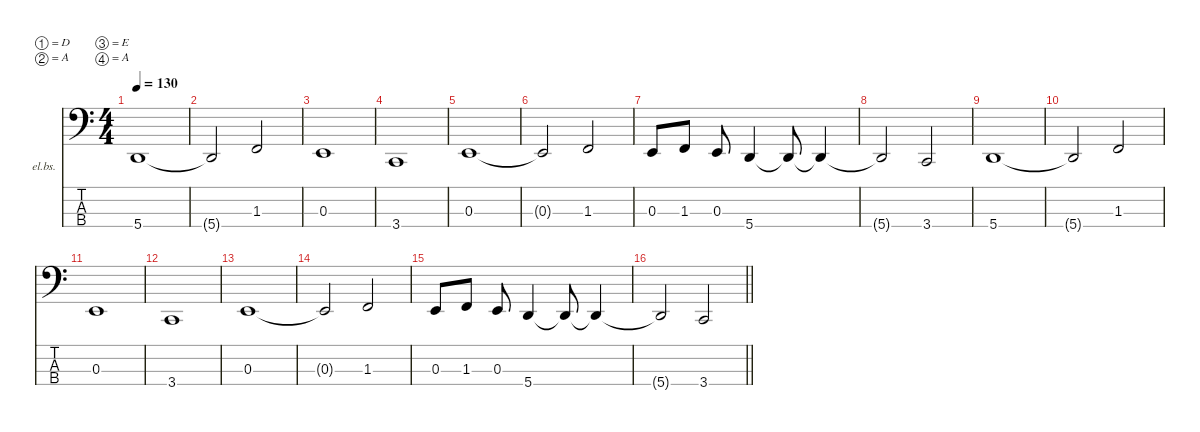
\defaultSystemsLayout 4
\hideDynamics
\bracketExtendMode nobrackets
\firstSystemTrackNameOrientation horizontal
\otherSystemsTrackNameOrientation horizontal
\track ("Bass" "el.bs.") {instrument electricbassfinger}
\staff {score tabs}
\tuning (D2 A1 E1 A0)
\ts (4 4)
\section ("" "")
\tempo 130
\clef f4
\ks c
5.4.1{dy f} |
5.4{t}.2 1.3.2 |
0.3.1 |
3.4.1 |
0.3.1 |
0.3{t}.2 1.3.2 |
0.3.8 1.3.8 0.3.8 5.4.4 5.4{t}.8 5.4{t}.4 |
5.4{t}.2 3.4.2 |
5.4.1 |
5.4{t}.2 1.3.2 |
0.3.1 |
3.4.1 |
0.3.1 |
0.3{t}.2 1.3.2 |
0.3.8 1.3.8 0.3.8 5.4.4 5.4{t}.8 5.4{t}.4 |
\barLineRight lightlight
5.4{t}.2 3.4.2
